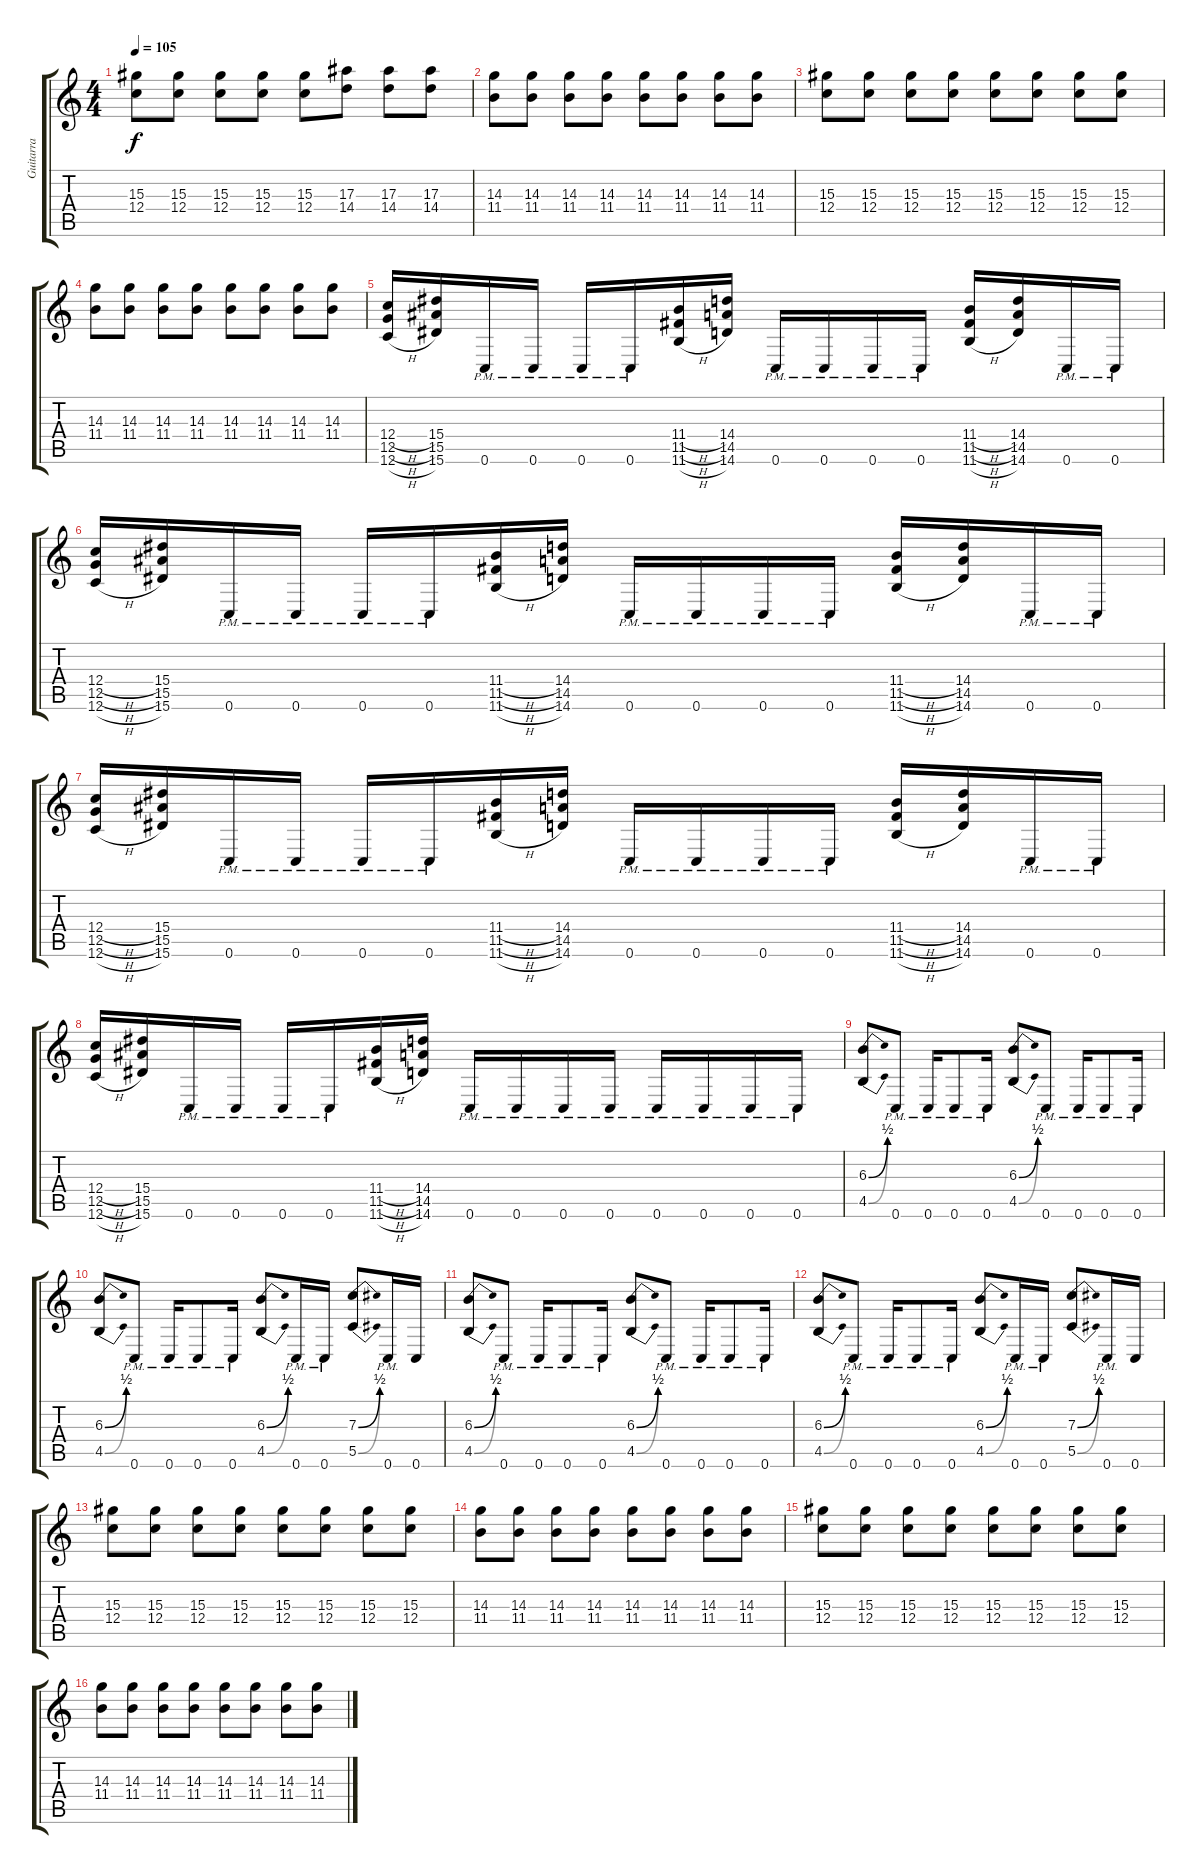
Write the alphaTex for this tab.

\track ("Guitarra" "Guitarra") {instrument overdrivenguitar}
\staff {score tabs}
\tuning (D4 A3 F3 C3 G2 C2) {hide}
\ts (4 4)
\tempo 105
\clef g2
\ks c
(15.3 12.4).8{dy f} (15.3 12.4).8 (15.3 12.4).8 (15.3 12.4).8 (15.3 12.4).8 (17.3 14.4).8 (17.3 14.4).8 (17.3 14.4).8 |
(14.3 11.4).8 (14.3 11.4).8 (14.3 11.4).8 (14.3 11.4).8 (14.3 11.4).8 (14.3 11.4).8 (14.3 11.4).8 (14.3 11.4).8 |
(15.3 12.4).8 (15.3 12.4).8 (15.3 12.4).8 (15.3 12.4).8 (15.3 12.4).8 (15.3 12.4).8 (15.3 12.4).8 (15.3 12.4).8 |
(14.3 11.4).8 (14.3 11.4).8 (14.3 11.4).8 (14.3 11.4).8 (14.3 11.4).8 (14.3 11.4).8 (14.3 11.4).8 (14.3 11.4).8 |
(12.4{h} 12.5{h} 12.6{h}).16 (15.4 15.5 15.6).16 0.6{pm}.16 0.6{pm}.16 0.6{pm}.16 0.6{pm}.16 (11.4{h} 11.5{h} 11.6{h}).16 (14.4 14.5 14.6).16 0.6{pm}.16 0.6{pm}.16 0.6{pm}.16 0.6{pm}.16 (11.4{h} 11.5{h} 11.6{h}).16 (14.4 14.5 14.6).16 0.6{pm}.16 0.6{pm}.16 |
(12.4{h} 12.5{h} 12.6{h}).16 (15.4 15.5 15.6).16 0.6{pm}.16 0.6{pm}.16 0.6{pm}.16 0.6{pm}.16 (11.4{h} 11.5{h} 11.6{h}).16 (14.4 14.5 14.6).16 0.6{pm}.16 0.6{pm}.16 0.6{pm}.16 0.6{pm}.16 (11.4{h} 11.5{h} 11.6{h}).16 (14.4 14.5 14.6).16 0.6{pm}.16 0.6{pm}.16 |
(12.4{h} 12.5{h} 12.6{h}).16 (15.4 15.5 15.6).16 0.6{pm}.16 0.6{pm}.16 0.6{pm}.16 0.6{pm}.16 (11.4{h} 11.5{h} 11.6{h}).16 (14.4 14.5 14.6).16 0.6{pm}.16 0.6{pm}.16 0.6{pm}.16 0.6{pm}.16 (11.4{h} 11.5{h} 11.6{h}).16 (14.4 14.5 14.6).16 0.6{pm}.16 0.6{pm}.16 |
(12.4{h} 12.5{h} 12.6{h}).16 (15.4 15.5 15.6).16 0.6{pm}.16 0.6{pm}.16 0.6{pm}.16 0.6{pm}.16 (11.4{h} 11.5{h} 11.6{h}).16 (14.4 14.5 14.6).16 0.6{pm}.16 0.6{pm}.16 0.6{pm}.16 0.6{pm}.16 0.6{pm}.16 0.6{pm}.16 0.6{pm}.16 0.6{pm}.16 |
(6.3{be (bend 0 0 60 2)} 4.5{be (bend 0 0 60 2)}).8 0.6{pm}.8 0.6{pm}.16 0.6{pm}.8 0.6{pm}.16 (6.3{be (bend 0 0 60 2)} 4.5{be (bend 0 0 60 2)}).8 0.6{pm}.8 0.6{pm}.16 0.6{pm}.8 0.6{pm}.16 |
(6.3{be (bend 0 0 60 2)} 4.5{be (bend 0 0 60 2)}).8 0.6{pm}.8 0.6{pm}.16 0.6{pm}.8 0.6{pm}.16 (6.3{be (bend 0 0 60 2)} 4.5{be (bend 0 0 60 2)}).8 0.6{pm}.16 0.6{pm}.16 (7.3{be (bend 0 0 60 2)} 5.5{be (bend 0 0 60 2)}).8 0.6{pm}.16 0.6.16 |
(6.3{be (bend 0 0 60 2)} 4.5{be (bend 0 0 60 2)}).8 0.6{pm}.8 0.6{pm}.16 0.6{pm}.8 0.6{pm}.16 (6.3{be (bend 0 0 60 2)} 4.5{be (bend 0 0 60 2)}).8 0.6{pm}.8 0.6{pm}.16 0.6{pm}.8 0.6{pm}.16 |
(6.3{be (bend 0 0 60 2)} 4.5{be (bend 0 0 60 2)}).8 0.6{pm}.8 0.6{pm}.16 0.6{pm}.8 0.6{pm}.16 (6.3{be (bend 0 0 60 2)} 4.5{be (bend 0 0 60 2)}).8 0.6{pm}.16 0.6{pm}.16 (7.3{be (bend 0 0 60 2)} 5.5{be (bend 0 0 60 2)}).8 0.6{pm}.16 0.6.16 |
(15.3 12.4).8 (15.3 12.4).8 (15.3 12.4).8 (15.3 12.4).8 (15.3 12.4).8 (15.3 12.4).8 (15.3 12.4).8 (15.3 12.4).8 |
(14.3 11.4).8 (14.3 11.4).8 (14.3 11.4).8 (14.3 11.4).8 (14.3 11.4).8 (14.3 11.4).8 (14.3 11.4).8 (14.3 11.4).8 |
(15.3 12.4).8 (15.3 12.4).8 (15.3 12.4).8 (15.3 12.4).8 (15.3 12.4).8 (15.3 12.4).8 (15.3 12.4).8 (15.3 12.4).8 |
(14.3 11.4).8 (14.3 11.4).8 (14.3 11.4).8 (14.3 11.4).8 (14.3 11.4).8 (14.3 11.4).8 (14.3 11.4).8 (14.3 11.4).8
